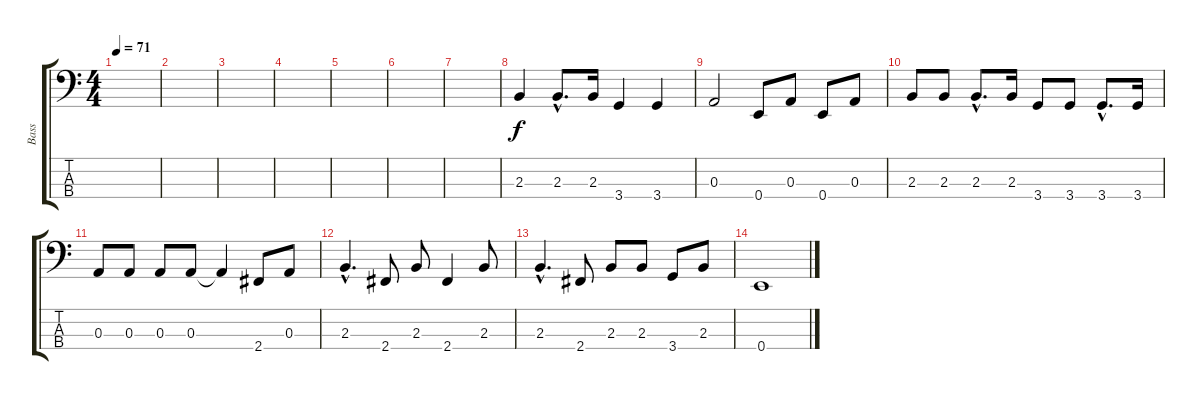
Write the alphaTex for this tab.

\track ("Bass" "Bass") {instrument electricbassfinger}
\staff {score tabs}
\tuning (G2 D2 A1 E1) {hide}
\ts (4 4)
\tempo 71
\clef f4
\ks c
|
|
|
|
|
|
|
2.3.4{dy f} 2.3{hac}.8{d} 2.3.16 3.4.4 3.4.4 |
0.3.2 0.4.8 0.3.8 0.4.8 0.3.8 |
2.3.8 2.3.8 2.3{hac}.8{d} 2.3.16 3.4.8 3.4.8 3.4{hac}.8{d} 3.4.16 |
0.3.8 0.3.8 0.3.8 0.3.8 0.3{t}.4 2.4.8 0.3.8 |
2.3{hac}.4{d} 2.4.8 2.3.8 2.4.4 2.3.8 |
2.3{hac}.4{d} 2.4.8 2.3.8 2.3.8 3.4.8 2.3.8 |
0.4.1
